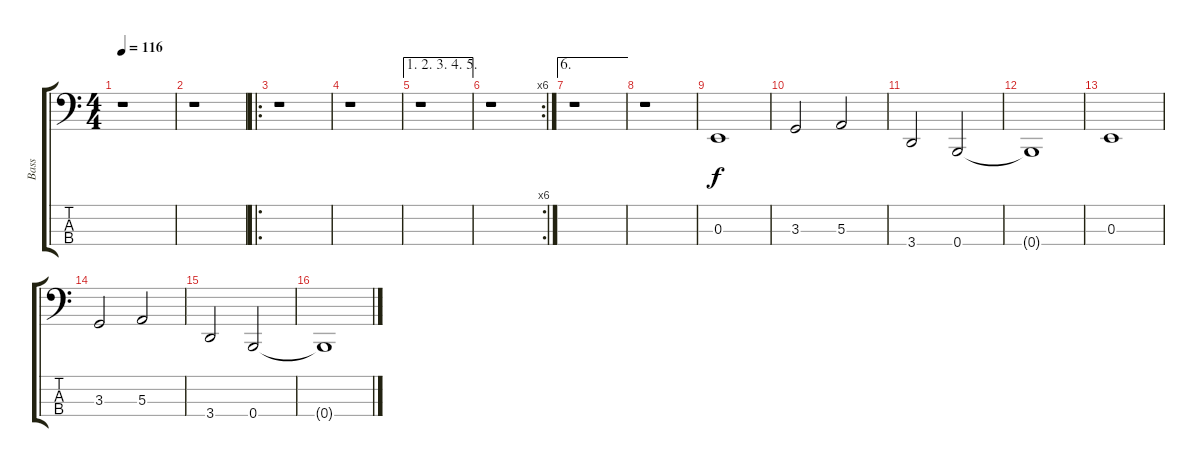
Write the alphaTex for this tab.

\track ("Bass" "Bass") {instrument electricbassfinger}
\staff {score tabs}
\tuning (D2 A1 E1 B0) {hide}
\ts (4 4)
\tempo 116
\clef f4
\ks c
r.1{dy f instrument electricbassfinger} |
r.1 |
\ro
r.1 |
r.1 |
\ae (1 2 3 4 5)
r.1 |
\rc 6
r.1 |
\ae 6
r.1 |
r.1 |
0.3.1 |
3.3.2 5.3.2 |
3.4.2 0.4.2 |
0.4{t}.1 |
0.3.1 |
3.3.2 5.3.2 |
3.4.2 0.4.2 |
0.4{t}.1
